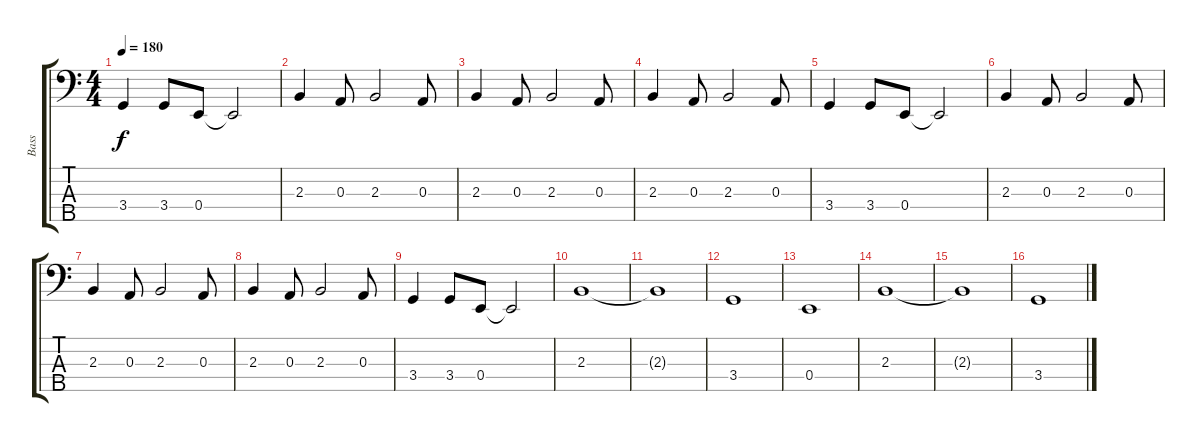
\track ("Bass" "Bass") {instrument electricbassfinger}
\staff {score tabs}
\tuning (G2 D2 A1 E1 B0) {hide}
\ts (4 4)
\tempo 180
\clef f4
\ks c
3.4.4{dy f} 3.4.8 0.4.8 0.4{t}.2 |
2.3.4 0.3.8 2.3.2 0.3.8 |
2.3.4 0.3.8 2.3.2 0.3.8 |
2.3.4 0.3.8 2.3.2 0.3.8 |
3.4.4 3.4.8 0.4.8 0.4{t}.2 |
2.3.4 0.3.8 2.3.2 0.3.8 |
2.3.4 0.3.8 2.3.2 0.3.8 |
2.3.4 0.3.8 2.3.2 0.3.8 |
3.4.4 3.4.8 0.4.8 0.4{t}.2 |
2.3.1 |
2.3{t}.1 |
3.4.1 |
0.4.1 |
2.3.1 |
2.3{t}.1 |
3.4.1
